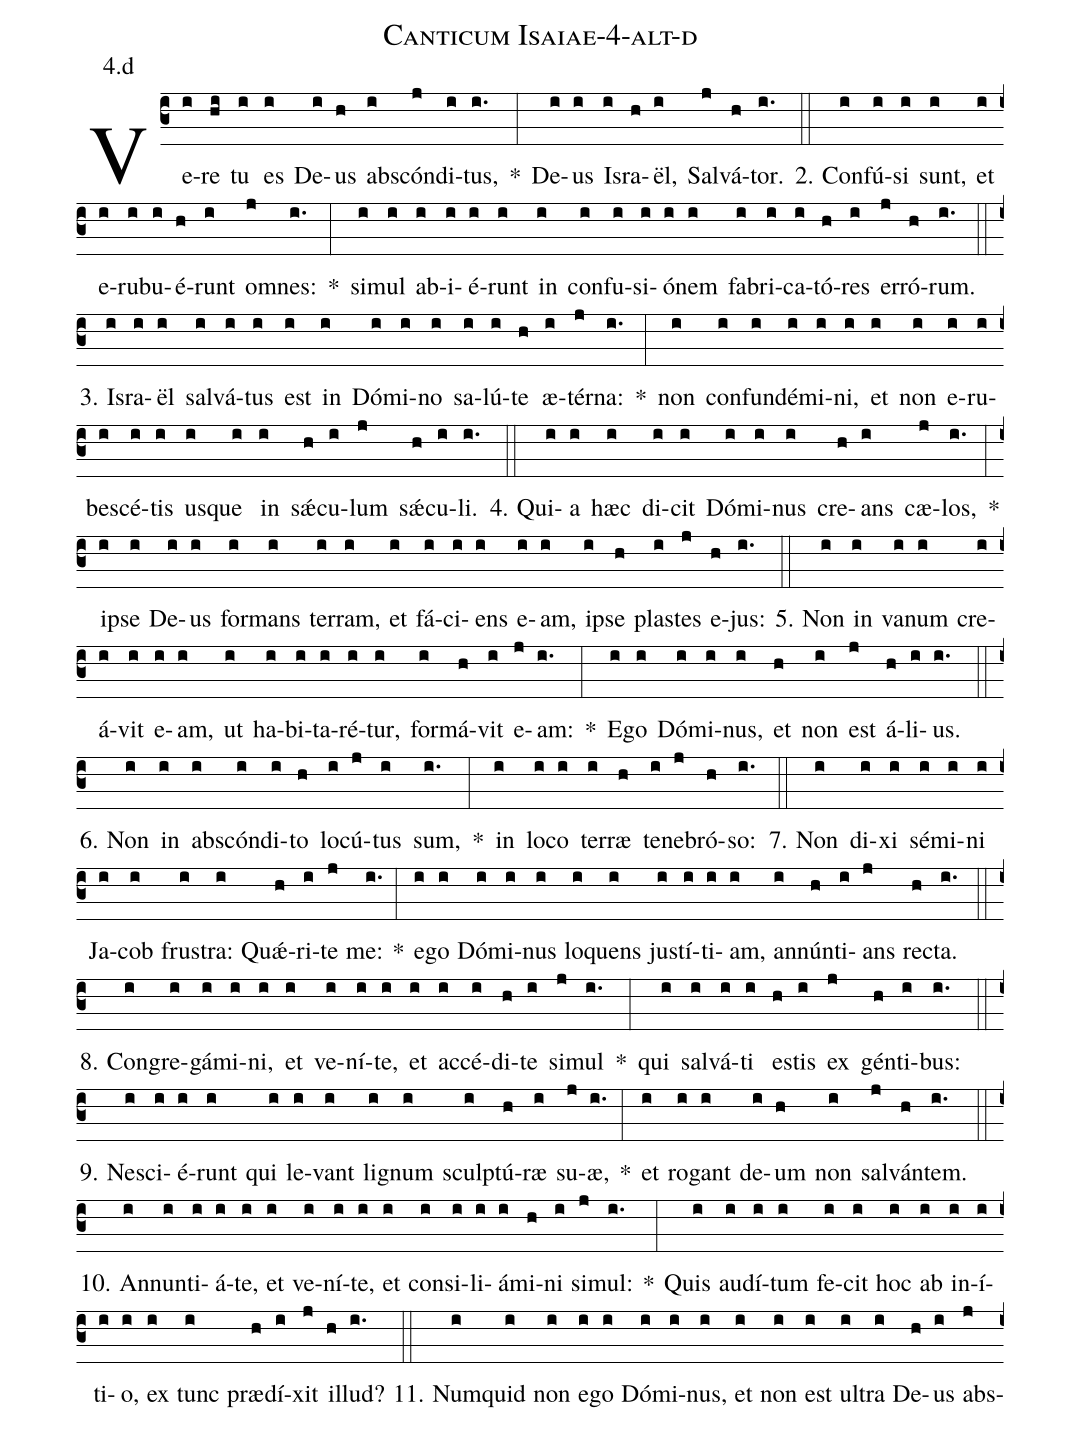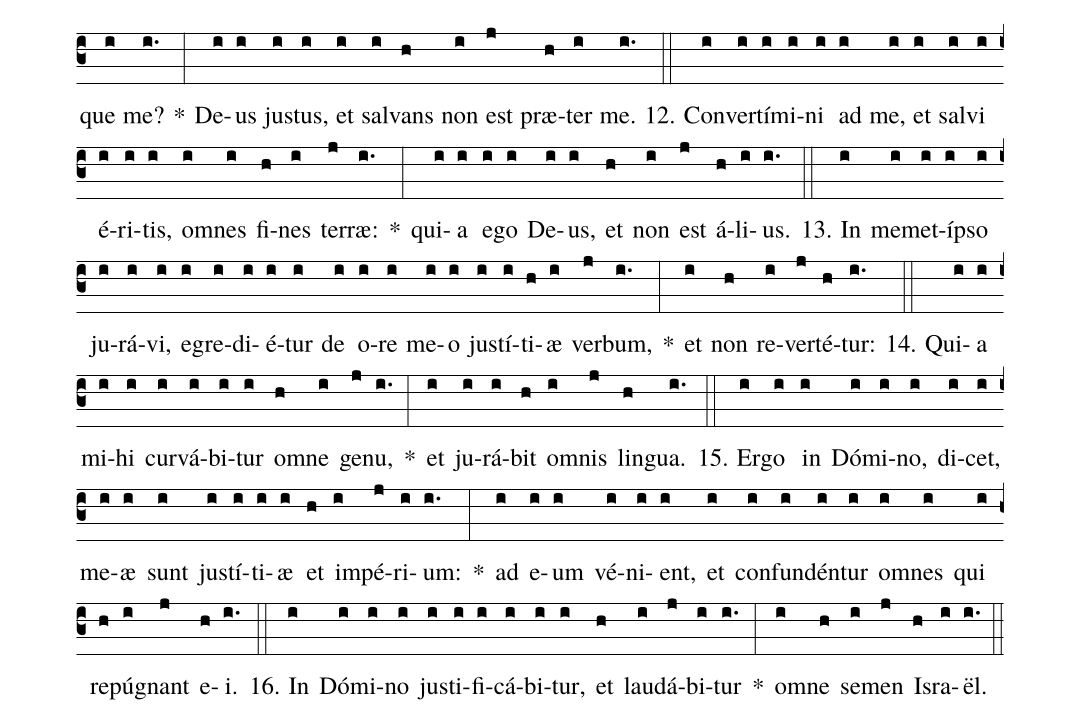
name: Canticum Isaiae-4-alt-d;
annotation: 4.d;
%%
(c3)Ve(i)re(hi) tu(i) es(i) De(i)us(h) abs(i)cón(j)di(i)tus,(i.) *(:) De(i)us(i) Is(i)ra(h)ël,(i) Sal(j)vá(h)tor.(i.) (::)
2. Con(i)fú(i)si(i) sunt,(i) et(i) e(i)ru(i)bu(i)é(h)runt(i) om(j)nes:(i.) *(:) si(i)mul(i) ab(i)i(i)é(i)runt(i) in(i) con(i)fu(i)si(i)ó(i)nem(i) fa(i)bri(i)ca(i)tó(h)res(i) er(j)ró(h)rum.(i.) (::)
3. Is(i)ra(i)ël(i) sal(i)vá(i)tus(i) est(i) in(i) Dó(i)mi(i)no(i) sa(i)lú(i)te(h) æ(i)tér(j)na:(i.) *(:) non(i) con(i)fun(i)dé(i)mi(i)ni,(i) et(i) non(i) e(i)ru(i)be(i)scé(i)tis(i) us(i)que(i) in(i) sǽ(h)cu(i)lum(j) sǽ(h)cu(i)li.(i.) (::)
4. Qui(i)a(i) hæc(i) di(i)cit(i) Dó(i)mi(i)nus(i) cre(h)ans(i) cæ(j)los,(i.) *(:) ip(i)se(i) De(i)us(i) for(i)mans(i) ter(i)ram,(i) et(i) fá(i)ci(i)ens(i) e(i)am,(i) ip(i)se(h) plas(i)tes(j) e(h)jus:(i.) (::)
5. Non(i) in(i) va(i)num(i) cre(i)á(i)vit(i) e(i)am,(i) ut(i) ha(i)bi(i)ta(i)ré(i)tur,(i) for(i)má(h)vit(i) e(j)am:(i.) *(:) E(i)go(i) Dó(i)mi(i)nus,(i) et(h) non(i) est(j) á(h)li(i)us.(i.) (::)
6. Non(i) in(i) abs(i)cón(i)di(i)to(h) lo(i)cú(j)tus(i) sum,(i.) *(:) in(i) lo(i)co(i) ter(i)ræ(h) te(i)ne(j)bró(h)so:(i.) (::)
7. Non(i) di(i)xi(i) sé(i)mi(i)ni(i) Ja(i)cob(i) frus(i)tra:(i) Quǽ(h)ri(i)te(j) me:(i.) *(:) e(i)go(i) Dó(i)mi(i)nus(i) lo(i)quens(i) jus(i)tí(i)ti(i)am,(i) an(i)nún(h)ti(i)ans(j) rec(h)ta.(i.) (::)
8. Con(i)gre(i)gá(i)mi(i)ni,(i) et(i) ve(i)ní(i)te,(i) et(i) ac(i)cé(i)di(h)te(i) si(j)mul(i.) *(:) qui(i) sal(i)vá(i)ti(i) es(h)tis(i) ex(j) gén(h)ti(i)bus:(i.) (::)
9. Ne(i)sci(i)é(i)runt(i) qui(i) le(i)vant(i) li(i)gnum(i) sculp(i)tú(h)ræ(i) su(j)æ,(i.) *(:) et(i) ro(i)gant(i) de(i)um(h) non(i) sal(j)ván(h)tem.(i.) (::)
10. An(i)nun(i)ti(i)á(i)te,(i) et(i) ve(i)ní(i)te,(i) et(i) con(i)si(i)li(i)á(i)mi(h)ni(i) si(j)mul:(i.) *(:) Quis(i) au(i)dí(i)tum(i) fe(i)cit(i) hoc(i) ab(i) in(i)í(i)ti(i)o,(i) ex(i) tunc(i) præ(h)dí(i)xit(j) il(h)lud?(i.) (::)
11. Num(i)quid(i) non(i) e(i)go(i) Dó(i)mi(i)nus,(i) et(i) non(i) est(i) ul(i)tra(i) De(h)us(i) abs(j)que(i) me?(i.) *(:) De(i)us(i) jus(i)tus,(i) et(i) sal(i)vans(h) non(i) est(j) præ(h)ter(i) me.(i.) (::)
12. Con(i)ver(i)tí(i)mi(i)ni(i) ad(i) me,(i) et(i) sal(i)vi(i) é(i)ri(i)tis,(i) om(i)nes(i) fi(h)nes(i) ter(j)ræ:(i.) *(:) qui(i)a(i) e(i)go(i) De(i)us,(i) et(h) non(i) est(j) á(h)li(i)us.(i.) (::)
13. In(i) me(i)met(i)íp(i)so(i) ju(i)rá(i)vi,(i) e(i)gre(i)di(i)é(i)tur(i) de(i) o(i)re(i) me(i)o(i) jus(i)tí(i)ti(h)æ(i) ver(j)bum,(i.) *(:) et(i) non(h) re(i)ver(j)té(h)tur:(i.) (::)
14. Qui(i)a(i) mi(i)hi(i) cur(i)vá(i)bi(i)tur(i) om(h)ne(i) ge(j)nu,(i.) *(:) et(i) ju(i)rá(i)bit(h) om(i)nis(j) lin(h)gua.(i.) (::)
15. Er(i)go(i) in(i) Dó(i)mi(i)no,(i) di(i)cet,(i) me(i)æ(i) sunt(i) jus(i)tí(i)ti(i)æ(i) et(h) im(i)pé(j)ri(i)um:(i.) *(:) ad(i) e(i)um(i) vé(i)ni(i)ent,(i) et(i) con(i)fun(i)dén(i)tur(i) om(i)nes(i) qui(i) re(h)pú(i)gnant(j) e(h)i.(i.) (::)
16. In(i) Dó(i)mi(i)no(i) jus(i)ti(i)fi(i)cá(i)bi(i)tur,(i) et(h) lau(i)dá(j)bi(i)tur(i.) *(:) om(i)ne(h) se(i)men(j) Is(h)ra(i)ël.(i.) (::)
